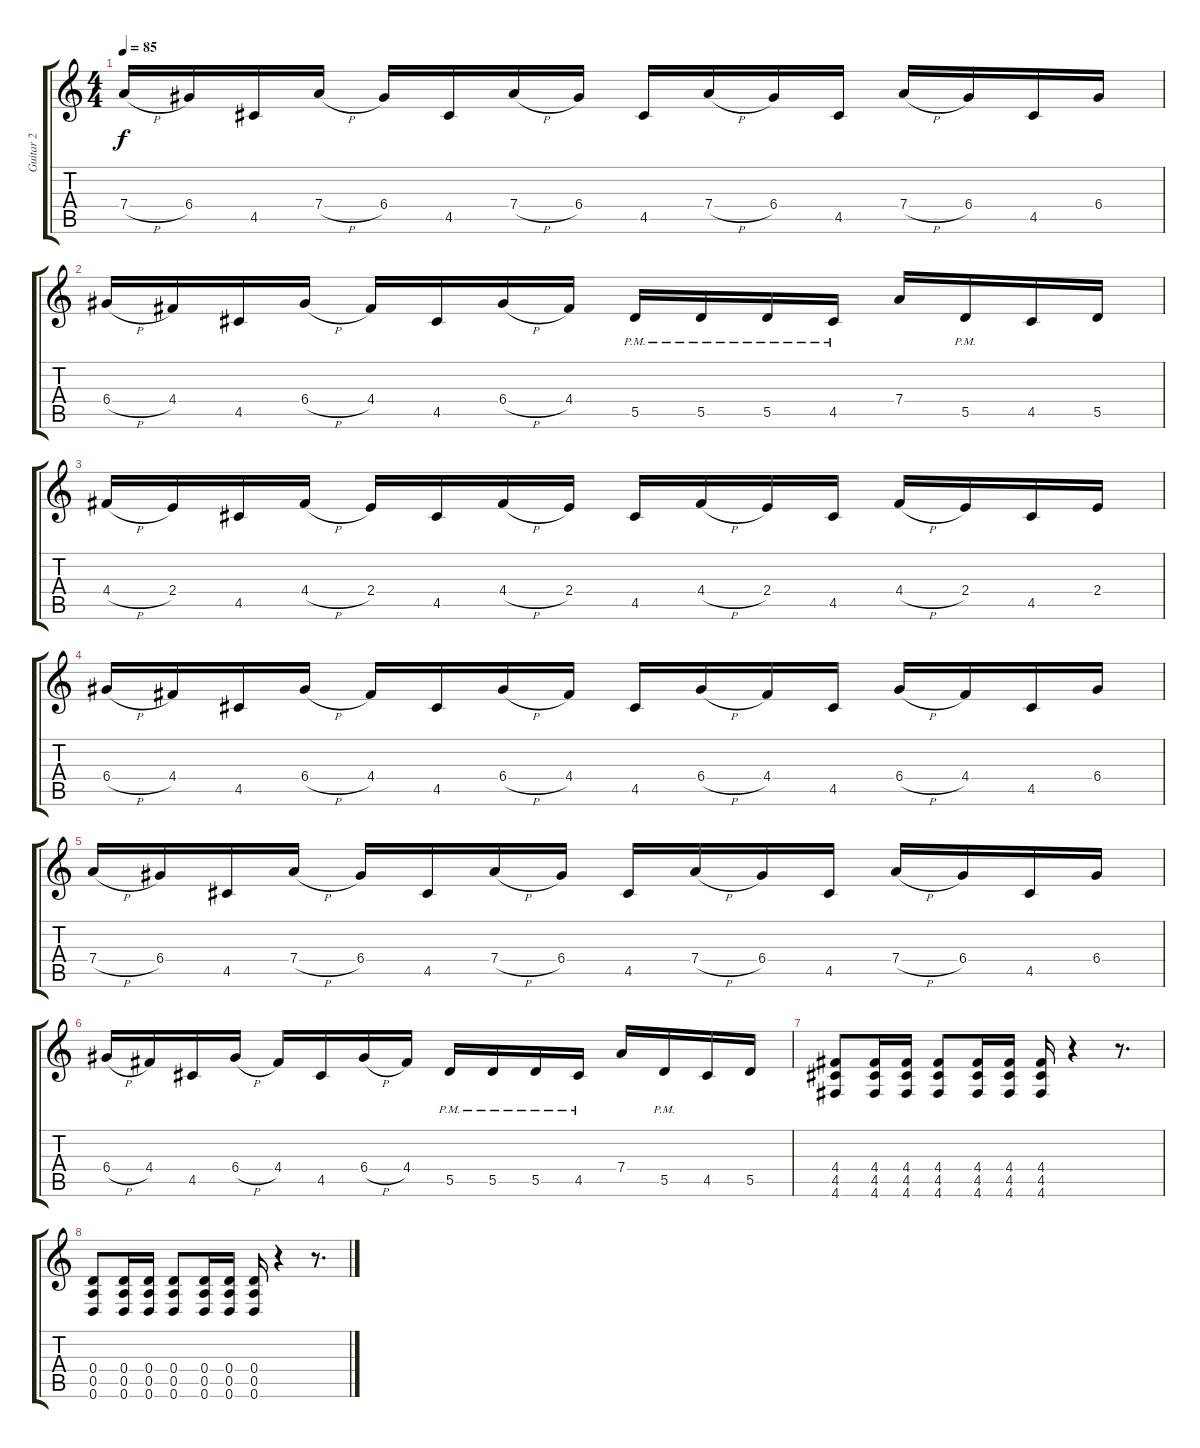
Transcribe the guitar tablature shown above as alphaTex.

\track ("Guitar 2" "Guitar 2") {instrument overdrivenguitar}
\staff {score tabs}
\tuning (E4 B3 G3 D3 A2 D2) {hide}
\ts (4 4)
\tempo 85
\clef g2
\ks c
7.4{h}.16{dy f} 6.4.16 4.5.16 7.4{h}.16 6.4.16 4.5.16 7.4{h}.16 6.4.16 4.5.16 7.4{h}.16 6.4.16 4.5.16 7.4{h}.16 6.4.16 4.5.16 6.4.16 |
6.4{h}.16 4.4.16 4.5.16 6.4{h}.16 4.4.16 4.5.16 6.4{h}.16 4.4.16 5.5{pm}.16 5.5{pm}.16 5.5{pm}.16 4.5{pm}.16 7.4.16 5.5{pm}.16 4.5.16 5.5.16 |
4.4{h}.16{volume 14 instrument distortionguitar} 2.4.16 4.5.16 4.4{h}.16 2.4.16 4.5.16 4.4{h}.16 2.4.16 4.5.16 4.4{h}.16 2.4.16 4.5.16 4.4{h}.16 2.4.16 4.5.16 2.4.16 |
6.4{h}.16 4.4.16 4.5.16 6.4{h}.16 4.4.16 4.5.16 6.4{h}.16 4.4.16 4.5.16 6.4{h}.16 4.4.16 4.5.16 6.4{h}.16 4.4.16 4.5.16 6.4.16 |
7.4{h}.16 6.4.16 4.5.16 7.4{h}.16 6.4.16 4.5.16 7.4{h}.16 6.4.16 4.5.16 7.4{h}.16 6.4.16 4.5.16 7.4{h}.16 6.4.16 4.5.16 6.4.16 |
6.4{h}.16 4.4.16 4.5.16 6.4{h}.16 4.4.16 4.5.16 6.4{h}.16 4.4.16 5.5{pm}.16 5.5{pm}.16 5.5{pm}.16 4.5{pm}.16 7.4.16 5.5{pm}.16 4.5.16 5.5.16 |
(4.4 4.5 4.6).8{volume 11} (4.4 4.5 4.6).16 (4.4 4.5 4.6).16 (4.4 4.5 4.6).8 (4.4 4.5 4.6).16 (4.4 4.5 4.6).16 (4.4 4.5 4.6).16 r.4 r.8{d} |
(0.4 0.5 0.6).8 (0.4 0.5 0.6).16 (0.4 0.5 0.6).16 (0.4 0.5 0.6).8 (0.4 0.5 0.6).16 (0.4 0.5 0.6).16 (0.4 0.5 0.6).16 r.4 r.8{d}
